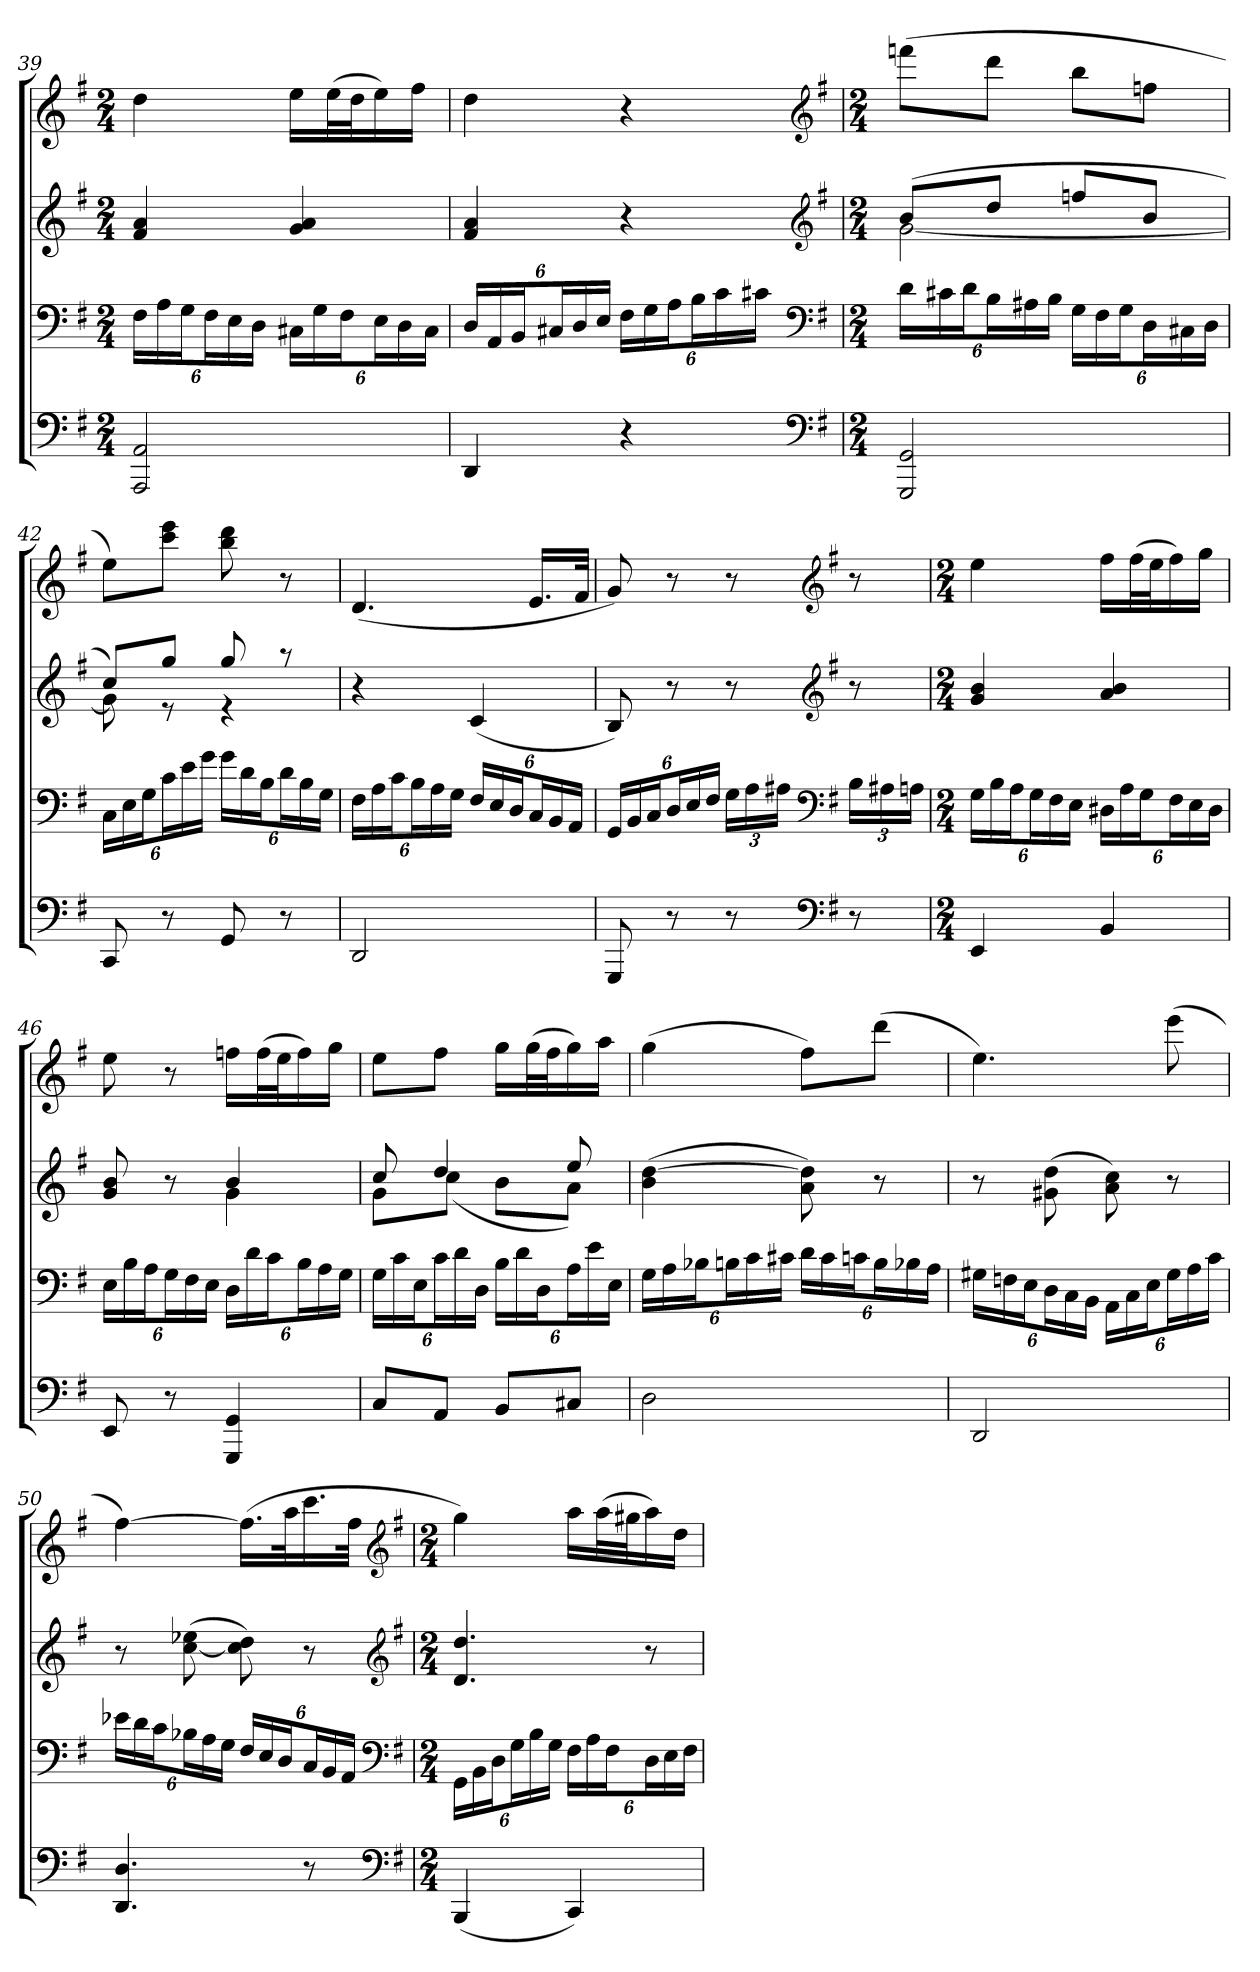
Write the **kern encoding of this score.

**kern	**kern	**kern	**kern
*part4	*part3	*part2	*part1
*staff4	*staff3	*staff2	*staff1
*clefF4	*clefF4	*clefG2	*clefG2
*k[f#]	*k[f#]	*k[f#]	*k[f#]
*G:	*G:	*G:	*G:
*M2/4	*M2/4	*M2/4	*M2/4
=39	=39	=39	=39
2AAA 2AA	24F#LL	4f# 4a	4dd
.	24A	.	.
.	24GJ	.	.
.	24F#L	.	.
.	24E	.	.
.	24DJJ	.	.
.	24C#XLL	4g 4a	16eeLL
.	24G	.	.
.	.	.	(32eeL
.	24F#J	.	.
.	.	.	32ddJ
.	24EL	.	16ee)
.	24D	.	.
.	.	.	16ff#JJ
.	24C#JJ	.	.
=40	=40	=40	=40
4DD	24DLL	4f# 4a	4dd
.	24AA	.	.
.	24BBJ	.	.
.	24C#XL	.	.
.	24D	.	.
.	24EJJ	.	.
4r	24F#LL	4r	4r
.	24G	.	.
.	24AJ	.	.
.	24BL	.	.
.	24c	.	.
.	24c#XJJ	.	.
*clefF4	*clefF4	*clefG2	*clefG2
*k[f#]	*k[f#]	*k[f#]	*k[f#]
*G:	*G:	*G:	*G:
=41	=41	=41	=41
*M2/4	*M2/4	*M2/4	*M2/4
*	*	*^	*
2GGG 2GG	24dLL	(8bL	[2g	(8fffnL
.	24c#X	.	.	.
.	24dJ	.	.	.
.	24BL	8ddJ	.	8dddJ
.	24A#X	.	.	.
.	24BJJ	.	.	.
.	24GLL	8ffnL	.	8bbL
.	24F#	.	.	.
.	24GJ	.	.	.
.	24DL	8bJ	.	8ffnJ
.	24C#X	.	.	.
.	24DJJ	.	.	.
=42	=42	=42	=42	=42
8CC	24CLL	8ccL)	8g]	8eeL)
.	24E	.	.	.
.	24GJ	.	.	.
8r	24cL	8ggJ	8r	8ccc 8eeeJ
.	24e	.	.	.
.	24gJJ	.	.	.
8GG	24gLL	8gg	4r	8bb 8ddd
.	24d	.	.	.
.	24BJ	.	.	.
8r	24dL	8r	.	8r
.	24B	.	.	.
.	24GJJ	.	.	.
*	*	*v	*v	*
=43	=43	=43	=43
2DD	24F#LL	4r	(4.d
.	24A	.	.
.	24cJ	.	.
.	24BL	.	.
.	24A	.	.
.	24GJJ	.	.
.	24F#LL	(4c	.
.	24E	.	.
.	24DJ	.	.
.	24CL	.	16.eLL
.	24BB	.	.
.	24AAJJ	.	.
.	.	.	32f#JJk
=44	=44	=44	=44
8GGG	24GGLL	8B)	8g)
.	24BB	.	.
.	24CJ	.	.
8r	24DL	8r	8r
.	24E	.	.
.	24F#JJ	.	.
8r	24GLL	8r	8r
.	24A	.	.
.	24A#XJJ	.	.
*clefF4	*clefF4	*clefG2	*clefG2
*k[f#]	*k[f#]	*k[f#]	*k[f#]
*G:	*G:	*G:	*G:
8r	24BLL	8r	8r
.	24A#X	.	.
.	24AnJJ	.	.
=45	=45	=45	=45
*M2/4	*M2/4	*M2/4	*M2/4
4EE	24GLL	4g 4b	4ee
.	24B	.	.
.	24AJ	.	.
.	24GL	.	.
.	24F#	.	.
.	24EJJ	.	.
4BB	24D#XLL	4a 4b	16ff#LL
.	24A	.	.
.	.	.	(32ff#L
.	24GJ	.	.
.	.	.	32eeJ
.	24F#L	.	16ff#)
.	24E	.	.
.	.	.	16ggJJ
.	24D#JJ	.	.
=46	=46	=46	=46
*	*	*^	*
8EE	24ELL	8g 8b	4ryy	8ee
.	24B	.	.	.
.	24AJ	.	.	.
8r	24GL	8r	.	8r
.	24F#	.	.	.
.	24EJJ	.	.	.
4GGG 4GG	24DLL	4b	4g	16ffnLL
.	24d	.	.	.
.	.	.	.	(32ffL
.	24cJ	.	.	.
.	.	.	.	32eeJ
.	24BL	.	.	16ff)
.	24A	.	.	.
.	.	.	.	16ggJJ
.	24GJJ	.	.	.
=47	=47	=47	=47	=47
8CL	24GLL	8cc	8gL	8eeL
.	24c	.	.	.
.	24EJ	.	.	.
8AAJ	24cL	4dd	(8ccJ	8ff#J
.	24d	.	.	.
.	24DJJ	.	.	.
8BBL	24BLL	.	8bL	16ggLL
.	24d	.	.	.
.	.	.	.	(32ggL
.	24DJ	.	.	.
.	.	.	.	32ff#J
8C#XJ	24AL	8ee	8aJ)	16gg)
.	24e	.	.	.
.	.	.	.	16aaJJ
.	24EJJ	.	.	.
*	*	*v	*v	*
=48	=48	=48	=48
2D	24GLL	(4b [4dd	(4gg
.	24A	.	.
.	24B-XJ	.	.
.	24BnL	.	.
.	24c	.	.
.	24c#XJJ	.	.
.	24dLL	8a 8dd])	8ff#L)
.	24c#	.	.
.	24cnJ	.	.
.	24BL	8r	(8dddJ
.	24B-X	.	.
.	24AJJ	.	.
=49	=49	=49	=49
2DD	24G#XLL	8r	4.ee)
.	24Fn	.	.
.	24EJ	.	.
.	24DL	(8g#X 8dd	.
.	24C	.	.
.	24BBJJ	.	.
.	24AALL	8a 8cc)	.
.	24C	.	.
.	24EJ	.	.
.	24G#L	8r	(8eee
.	24A	.	.
.	24cJJ	.	.
=50	=50	=50	=50
4.DD 4.D	24e-XLL	8r	[4ff#)
.	24d	.	.
.	24cJ	.	.
.	24B-XL	([8cc 8ee-X	.
.	24A	.	.
.	24GJJ	.	.
.	24F#LL	8cc] 8dd)	(16.ff#LL]
.	24E	.	.
.	24DJ	.	.
.	.	.	32aaK
8r	24CL	8r	16.ccc
.	24BB	.	.
.	24AAJJ	.	.
.	.	.	32ff#JJk
*clefF4	*clefF4	*clefG2	*clefG2
*k[f#]	*k[f#]	*k[f#]	*k[f#]
*G:	*G:	*G:	*G:
=51	=51	=51	=51
*M2/4	*M2/4	*M2/4	*M2/4
(4BBB	24GGLL	4.d 4.dd	4gg)
.	24BB	.	.
.	24DJ	.	.
.	24GL	.	.
.	24B	.	.
.	24GJJ	.	.
4CC)	24F#LL	.	16aaLL
.	24A	.	.
.	.	.	(32aaL
.	24F#J	.	.
.	.	.	32gg#XJ
.	24DL	8r	16aa)
.	24E	.	.
.	.	.	16ddJJ
.	24F#JJ	.	.
=	=	=	=
*-	*-	*-	*-
